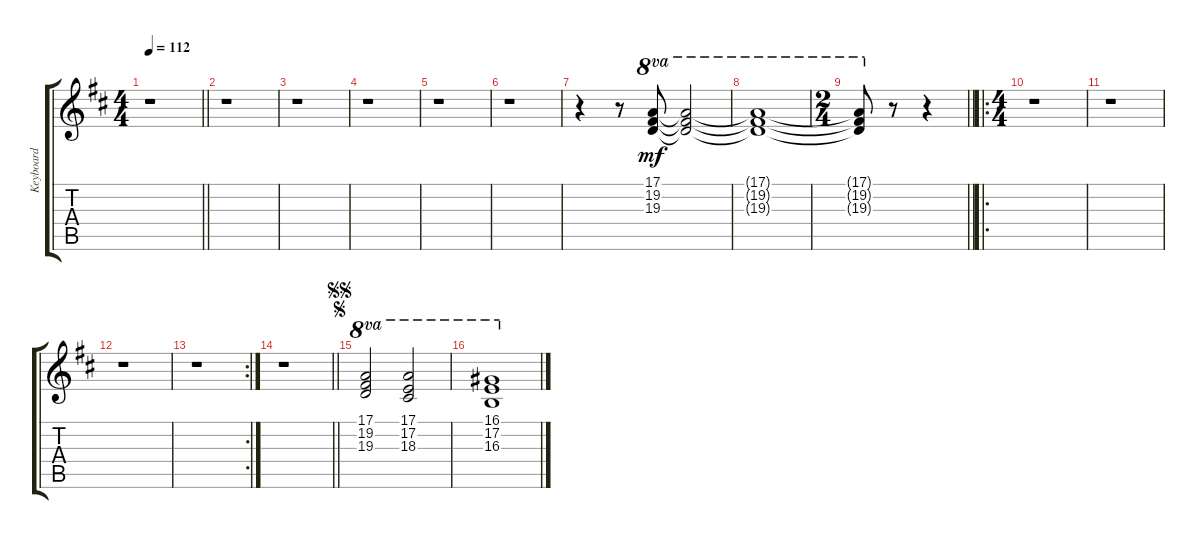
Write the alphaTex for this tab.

\track ("Keyboard" "Keyboard") {instrument synthstrings1}
\staff {score tabs}
\tuning (E4 B3 G3 D3 A2 E2) {hide}
\ts (4 4)
\tempo 112
\clef g2
\barLineRight lightlight
\ks d
r.1{dy mf instrument synthstrings1} |
r.1 |
r.1 |
r.1 |
r.1 |
r.1 |
r.4 r.8 (17.1 19.2 19.3).8{ot 8va} (17.1{t} 19.2{t} 19.3{t}).2{ot 8va} |
(17.1{t} 19.2{t} 19.3{t}).1{ot 8va} |
\ts (2 4)
\barLineRight lightlight
(17.1{t} 19.2{t} 19.3{t}).8{ot 8va} r.8 r.4 |
\ro
\ts (4 4)
r.1 |
r.1 |
r.1 |
\rc 2
r.1 |
\barLineRight lightlight
r.1 |
\jump segno
\jump segnosegno
(17.1 19.2 19.3).2{ot 8va} (17.1 17.2 18.3).2{ot 8va} |
(16.1 17.2 16.3).1{ot 8va}
